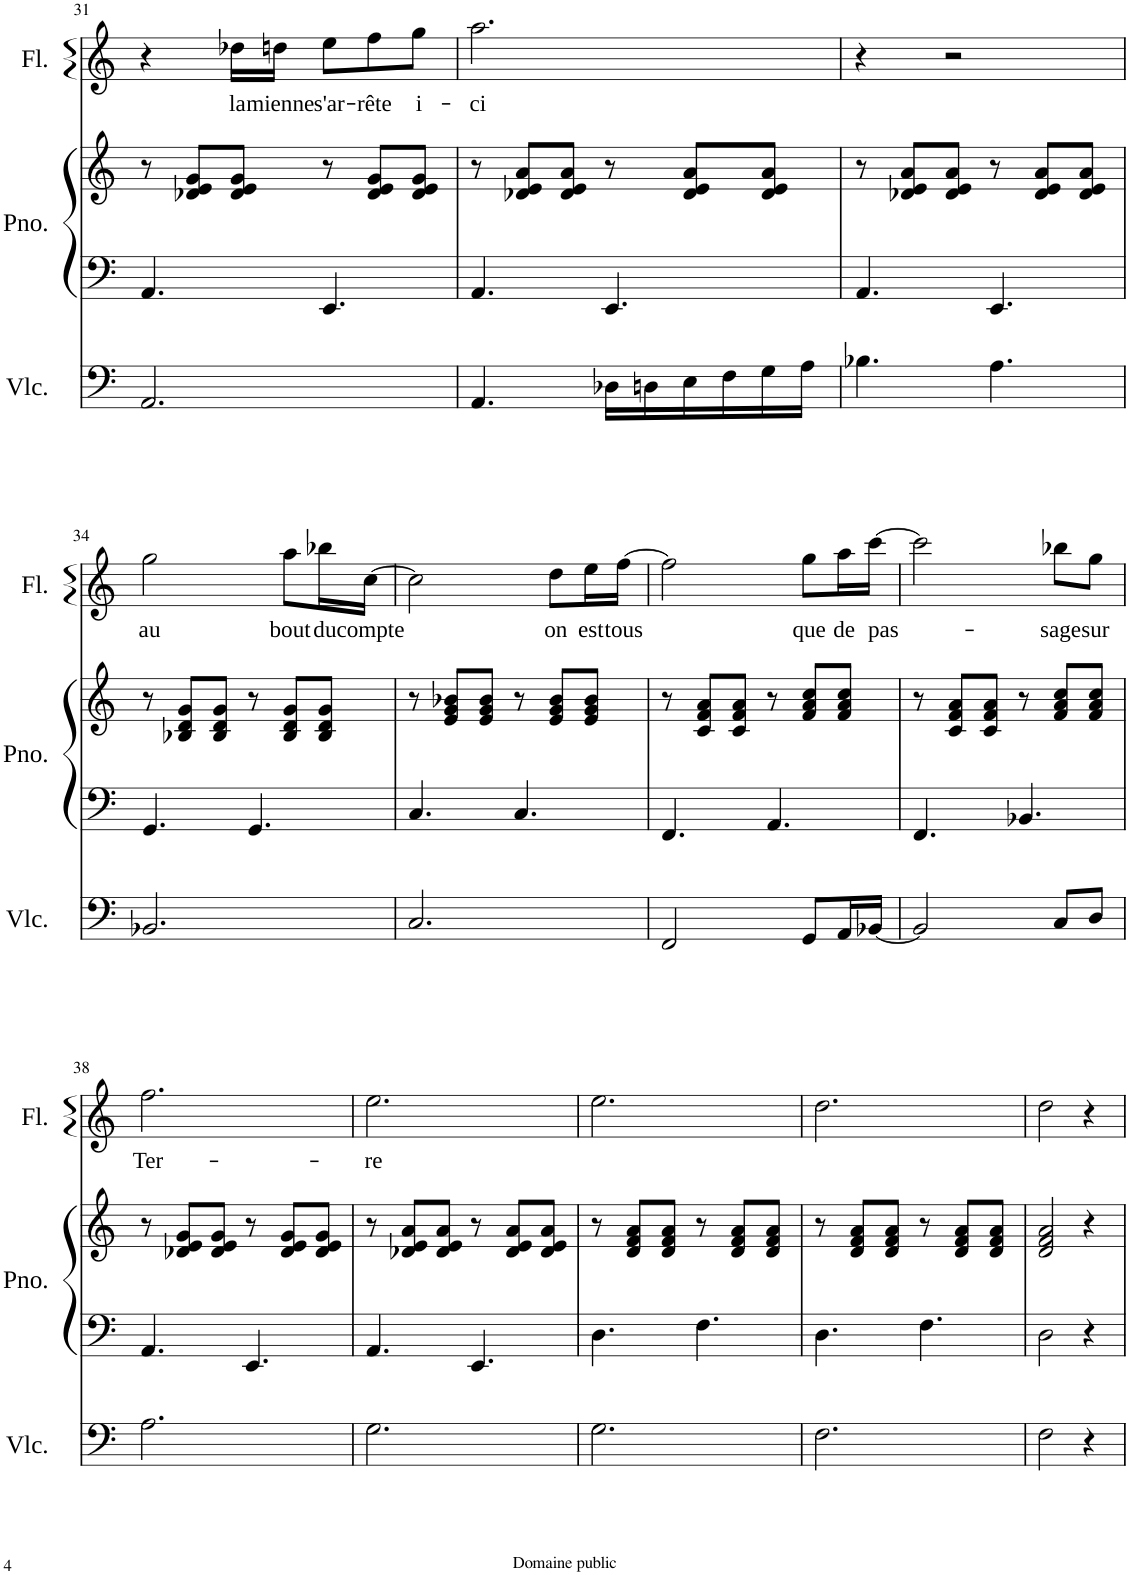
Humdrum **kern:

**kern	**kern	**kern	**kern	**text
*part3	*part2	*part2	*part1	*part1
*staff4	*staff3	*staff2	*staff1	*staff1
*I"Violoncello	*I"Piano	*	*I"Flute	*
*I'Vlc.	*I'Pno.	*	*I'Fl.	*
!!LO:PB:g=z
*clefF4	*clefF4	*clefG2	*clefG2	*
*k[]	*k[]	*k[]	*k[]	*
*M6/8	*M6/8	*M6/8	*M6/8	*
=31	=31	=31	=31	=31
2.AA/	4.AA/	8r	4r	.
.	.	8d-X/ 8e/ 8g/L	.	.
!	!	!	!	!LO:LY:b
.	.	8d-/ 8e/ 8g/J	16dd-X\LL	la
!	!	!	!	!LO:LY:b
.	.	.	16ddn\JJ	mienne
!	!	!	!	!LO:LY:b
.	4.EE/	8r	8ee\L	s'ar-
!	!	!	!	!LO:LY:b
.	.	8d-/ 8e/ 8g/L	8ff\	-rête
!	!	!	!	!LO:LY:b
.	.	8d-/ 8e/ 8g/J	8gg\J	i-
=32	=32	=32	=32	=32
!	!	!	!	!LO:LY:b
4.AA/	4.AA/	8r	2.aa\	-ci
.	.	8d-X/ 8e/ 8a/L	.	.
.	.	8d-/ 8e/ 8a/J	.	.
16D-X\LL	4.EE/	8r	.	.
16Dn\	.	.	.	.
16E\	.	8d-/ 8e/ 8a/L	.	.
16F\	.	.	.	.
16G\	.	8d-/ 8e/ 8a/J	.	.
16A\JJ	.	.	.	.
=33	=33	=33	=33	=33
4.B-X\	4.AA/	8r	4r	.
.	.	8d-X/ 8e/ 8a/L	.	.
.	.	8d-/ 8e/ 8a/J	2r	.
4.A\	4.EE/	8r	.	.
.	.	8d-/ 8e/ 8a/L	.	.
.	.	8d-/ 8e/ 8a/J	.	.
!!LO:LB:g=z
=34	=34	=34	=34	=34
!	!	!	!	!LO:LY:b
2.BB-X/	4.GG/	8r	2gg\	au
.	.	8B-X/ 8d/ 8g/L	.	.
.	.	8B-/ 8d/ 8g/J	.	.
.	4.GG/	8r	.	.
!	!	!	!	!LO:LY:b
.	.	8B-/ 8d/ 8g/L	8aa\L	bout
!	!	!	!	!LO:LY:b
.	.	8B-/ 8d/ 8g/J	16bb-X\L	du
!	!	!	!	!LO:LY:b
.	.	.	[16cc\JJ	compte
=35	=35	=35	=35	=35
2.C/	4.C/	8r	2cc\]	.
.	.	8e/ 8g/ 8b-X/L	.	.
.	.	8e/ 8g/ 8b-/J	.	.
.	4.C/	8r	.	.
!	!	!	!	!LO:LY:b
.	.	8e/ 8g/ 8b-/L	8dd\L	on
!	!	!	!	!LO:LY:b
.	.	8e/ 8g/ 8b-/J	16ee\L	est
!	!	!	!	!LO:LY:b
.	.	.	[16ff\JJ	tous
=36	=36	=36	=36	=36
2FF/	4.FF/	8r	2ff\]	.
.	.	8c/ 8f/ 8a/L	.	.
.	.	8c/ 8f/ 8a/J	.	.
.	4.AA/	8r	.	.
!	!	!	!	!LO:LY:b
8GG/L	.	8f/ 8a/ 8cc/L	8gg\L	que
!	!	!	!	!LO:LY:b
16AA/L	.	8f/ 8a/ 8cc/J	16aa\L	de
!	!	!	!	!LO:LY:b
[16BB-X/JJ	.	.	[16ccc\JJ	pas-
=37	=37	=37	=37	=37
2BB-/]	4.FF/	8r	2ccc\]	.
.	.	8c/ 8f/ 8a/L	.	.
.	.	8c/ 8f/ 8a/J	.	.
.	4.BB-X/	8r	.	.
!	!	!	!	!LO:LY:b
8C/L	.	8f/ 8a/ 8cc/L	8bb-X\L	-sage
!	!	!	!	!LO:LY:b
8D/J	.	8f/ 8a/ 8cc/J	8gg\J	sur
!!LO:LB:g=z
=38	=38	=38	=38	=38
!	!	!	!	!LO:LY:b
2.A\	4.AA/	8r	2.ff\	Ter-
.	.	8d-X/ 8e/ 8g/L	.	.
.	.	8d-/ 8e/ 8g/J	.	.
.	4.EE/	8r	.	.
.	.	8d-/ 8e/ 8g/L	.	.
.	.	8d-/ 8e/ 8g/J	.	.
=39	=39	=39	=39	=39
!	!	!	!	!LO:LY:b
2.G\	4.AA/	8r	2.ee\	-re
.	.	8d-X/ 8e/ 8a/L	.	.
.	.	8d-/ 8e/ 8a/J	.	.
.	4.EE/	8r	.	.
.	.	8d-/ 8e/ 8a/L	.	.
.	.	8d-/ 8e/ 8a/J	.	.
=40	=40	=40	=40	=40
2.G\	4.D\	8r	2.ee\	.
.	.	8d/ 8f/ 8a/L	.	.
.	.	8d/ 8f/ 8a/J	.	.
.	4.F\	8r	.	.
.	.	8d/ 8f/ 8a/L	.	.
.	.	8d/ 8f/ 8a/J	.	.
=41	=41	=41	=41	=41
2.F\	4.D\	8r	2.dd\	.
.	.	8d/ 8f/ 8a/L	.	.
.	.	8d/ 8f/ 8a/J	.	.
.	4.F\	8r	.	.
.	.	8d/ 8f/ 8a/L	.	.
.	.	8d/ 8f/ 8a/J	.	.
=42	=42	=42	=42	=42
2F\	2D\	2d/ 2f/ 2a/	2dd\	.
4r	4r	4r	4r	.
=	=	=	=	=
*-	*-	*-	*-	*-
